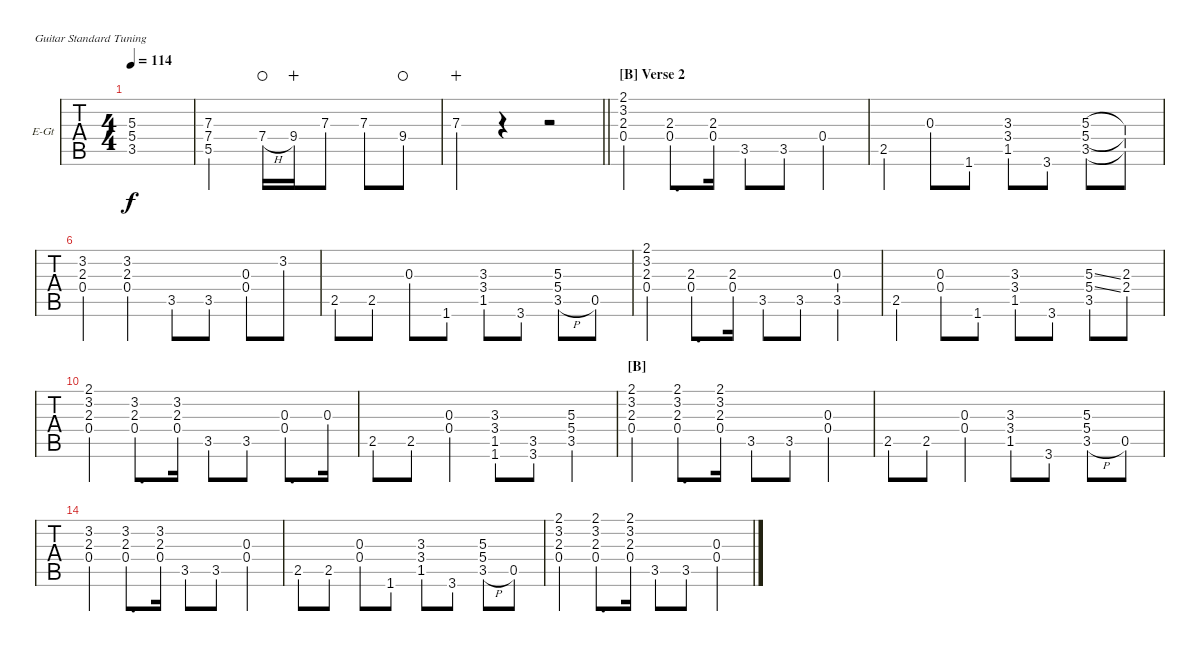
\bracketExtendMode nobrackets
\firstSystemTrackNameOrientation horizontal
\otherSystemsTrackNameOrientation horizontal
\defaultBarNumberDisplay FirstOfSystem
\track ("Rhythm" "E-Gt") {instrument overdrivenguitar}
\staff {tabs}
\tuning (E4 B3 G3 D3 A2 E2)
\ts (4 4)
\tempo 114
\clef g2
\ks c
(5.3 5.4 3.5).1{dy f} |
(7.3 7.4 5.5).2 7.4{h}.16{waho} 9.4.16{wahc} 7.3.8 7.3.8 9.4.8{waho} |
\barLineRight lightlight
7.3.4{wahc} r.4 r.2 |
\section ("B" "Verse 2")
(2.1 3.2 2.3 0.4).4 (2.3 0.4).8{d} (2.3 0.4).16 3.5.8 3.5.8 0.4.4 |
2.5.4 0.3.8 1.6.8 (3.3 3.4 1.5).8 3.6.8 (5.3 5.4 3.5).8 (5.3{t} 5.4{t} 3.5{t}).8 |
(3.2 2.3 0.4).4 (3.2 2.3 0.4).4 3.5.8 3.5.8 (0.3 0.4).8 3.2.8 |
2.5.8 2.5.8 0.3.8 1.6.8 (3.3 3.4 1.5).8 3.6.8 (5.3 5.4 3.5{h}).8 0.5.8 |
(2.1 3.2 2.3 0.4).4 (2.3 0.4).8{d} (2.3 0.4).16 3.5.8 3.5.8 (0.3 3.5).4 |
2.5.4 (0.3 0.4).8 1.6.8 (3.3 3.4 1.5).8 3.6.8 (5.3{ss} 5.4{ss} 3.5).8 (2.3 2.4).8 |
(2.1 3.2 2.3 0.4).4 (3.2 2.3 0.4).8{d} (3.2 2.3 0.4).16 3.5.8 3.5.8 (0.3 0.4).8{d} 0.3.16 |
2.5.8 2.5.8 (0.3 0.4).4 (3.3 3.4 1.5 1.6).8 (3.5 3.6).8 (5.3 5.4 3.5).4 |
\section ("B" "")
(2.3 0.4 3.2 2.1).4 (2.1 3.2 2.3 0.4).8{d} (2.1 3.2 2.3 0.4).16 3.5.8 3.5.8 (0.3 0.4).4 |
2.5.8 2.5.8 (0.3 0.4).4 (3.3 3.4 1.5).8 3.6.8 (5.3 5.4 3.5{h}).8 0.5.8 |
(3.2 2.3 0.4).4 (3.2 2.3 0.4).8{d} (3.2 2.3 0.4).16 3.5.8 3.5.8 (0.3 0.4).4 |
\section ("" "")
2.5.8 2.5.8 (0.3 0.4).8 1.6.8 (3.3 3.4 1.5).8 3.6.8 (5.3 5.4 3.5{h}).8 0.5.8 |
(2.1 3.2 2.3 0.4).4 (2.1 3.2 2.3 0.4).8{d} (2.1 3.2 2.3 0.4).16 3.5.8 3.5.8 (0.3 0.4).4
